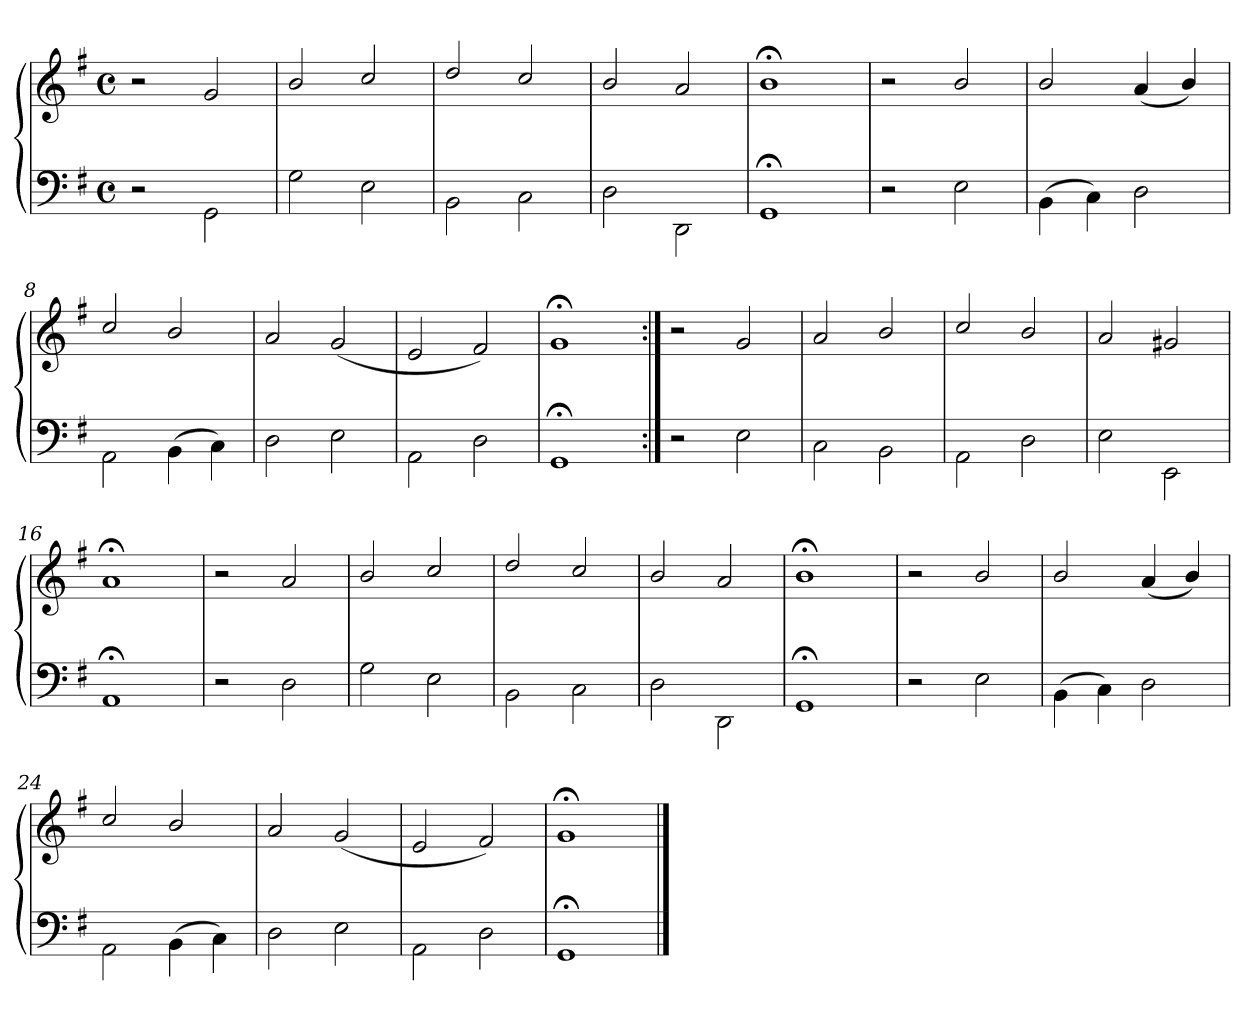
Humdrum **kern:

**kern	**kern
*part1	*part1
*staff2	*staff1
*clefF4	*clefG2
*k[f#]	*k[f#]
*M4/4	*M4/4
*met(c)	*met(c)
=1	=1
2r	2r
2GG\	2g/
=2	=2
2G\	2b/
2E\	2cc/
=3	=3
2BB\	2dd/
2C\	2cc/
=4	=4
2D\	2b/
2DD\	2a/
=5	=5
1GG;\	1b;</
=6	=6
2r	2r
2E\	2b/
=7	=7
(4BB\	2b/
4C\)	.
2D\	(4a/
.	4b/)
=8	=8
2AA\	2cc/
(4BB\	2b/
4C\)	.
=9	=9
2D\	2a/
2E\	(2g/
=10	=10
2AA\	2e/
2D\	2f#/)
=11	=11
1GG;\	1g;</
!!LO:LB:g=z
=12:|!	=12:|!
2r	2r
2E\	2g/
=13	=13
2C\	2a/
2BB\	2b/
=14	=14
2AA\	2cc/
2D\	2b/
=15	=15
2E\	2a/
2EE\	2g#X/
=16	=16
1AA;\	1a;</
=17	=17
2r	2r
2D\	2a/
=18	=18
2G\	2b/
2E\	2cc/
=19	=19
2BB\	2dd/
2C\	2cc/
=20	=20
2D\	2b/
2DD\	2a/
=21	=21
1GG;\	1b;</
!!LO:LB:g=z
=22	=22
2r	2r
2E\	2b/
=23	=23
(4BB\	2b/
4C\)	.
2D\	(4a/
.	4b/)
=24	=24
2AA\	2cc/
(4BB\	2b/
4C\)	.
=25	=25
2D\	2a/
2E\	(2g/
=26	=26
2AA\	2e/
2D\	2f#/)
=27	=27
1GG;\	1g;</
==	==
*-	*-
